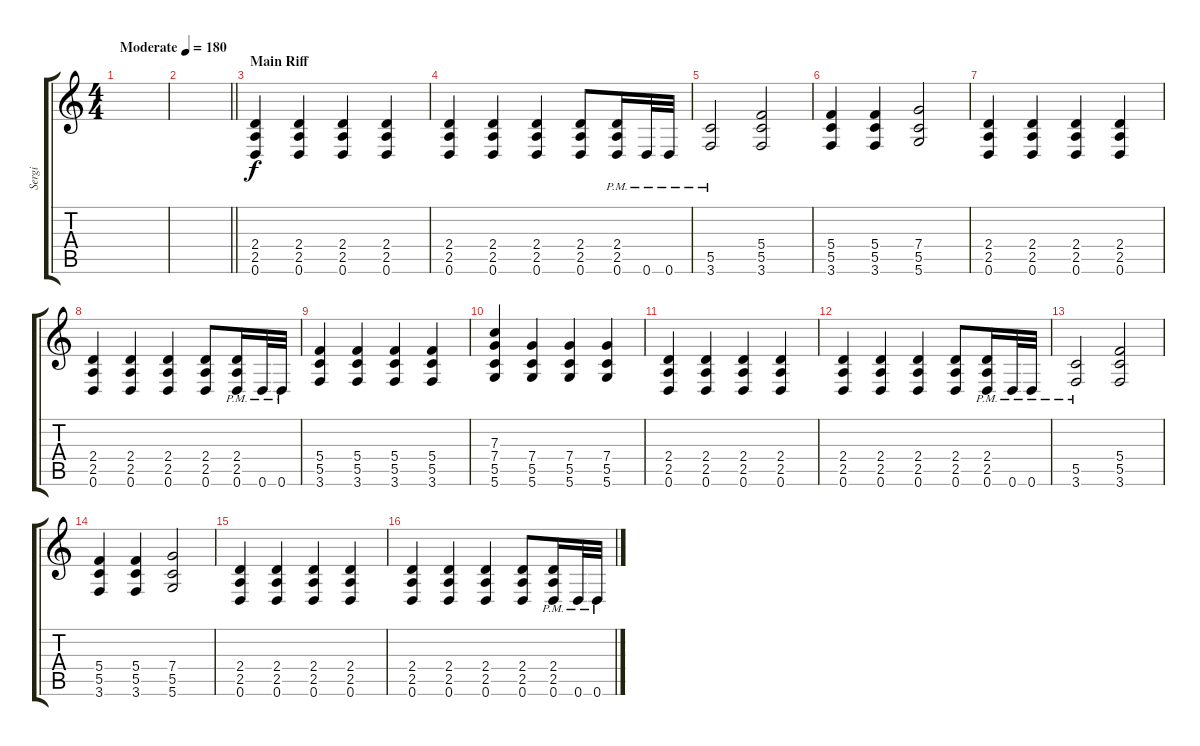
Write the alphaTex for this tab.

\track ("Sergi" "Sergi") {instrument distortionguitar}
\staff {score tabs}
\tuning (D4 A3 F3 C3 G2 D2) {hide}
\ts (4 4)
\tempo (180 "Moderate")
\clef g2
\ks c
|
\barLineRight lightlight
|
\section ("" "Main Riff")
(2.4 2.5 0.6).4 (2.4 2.5 0.6).4 (2.4 2.5 0.6).4 (2.4 2.5 0.6).4 |
(2.4 2.5 0.6).4 (2.4 2.5 0.6).4 (2.4 2.5 0.6).4 (2.4 2.5 0.6).8 (2.4{pm} 2.5{pm} 0.6{pm}).16 0.6{pm}.32 0.6{pm}.32 |
(5.5{pm} 3.6{pm}).2 (5.4 5.5 3.6).2 |
(5.4 5.5 3.6).4 (5.4 5.5 3.6).4 (7.4 5.5 5.6).2 |
(2.4 2.5 0.6).4 (2.4 2.5 0.6).4 (2.4 2.5 0.6).4 (2.4 2.5 0.6).4 |
(2.4 2.5 0.6).4 (2.4 2.5 0.6).4 (2.4 2.5 0.6).4 (2.4 2.5 0.6).8 (2.4{pm} 2.5{pm} 0.6{pm}).16 0.6{pm}.32 0.6{pm}.32 |
(5.4 5.5 3.6).4 (5.4 5.5 3.6).4 (5.4 5.5 3.6).4 (5.4 5.5 3.6).4 |
(7.3 7.4 5.5 5.6).4 (7.4 5.5 5.6).4 (7.4 5.5 5.6).4 (7.4 5.5 5.6).4 |
(2.4 2.5 0.6).4 (2.4 2.5 0.6).4 (2.4 2.5 0.6).4 (2.4 2.5 0.6).4 |
(2.4 2.5 0.6).4 (2.4 2.5 0.6).4 (2.4 2.5 0.6).4 (2.4 2.5 0.6).8 (2.4{pm} 2.5{pm} 0.6{pm}).16 0.6{pm}.32 0.6{pm}.32 |
(5.5{pm} 3.6{pm}).2 (5.4 5.5 3.6).2 |
(5.4 5.5 3.6).4 (5.4 5.5 3.6).4 (7.4 5.5 5.6).2 |
(2.4 2.5 0.6).4 (2.4 2.5 0.6).4 (2.4 2.5 0.6).4 (2.4 2.5 0.6).4 |
(2.4 2.5 0.6).4 (2.4 2.5 0.6).4 (2.4 2.5 0.6).4 (2.4 2.5 0.6).8 (2.4{pm} 2.5{pm} 0.6{pm}).16 0.6{pm}.32 0.6{pm}.32
